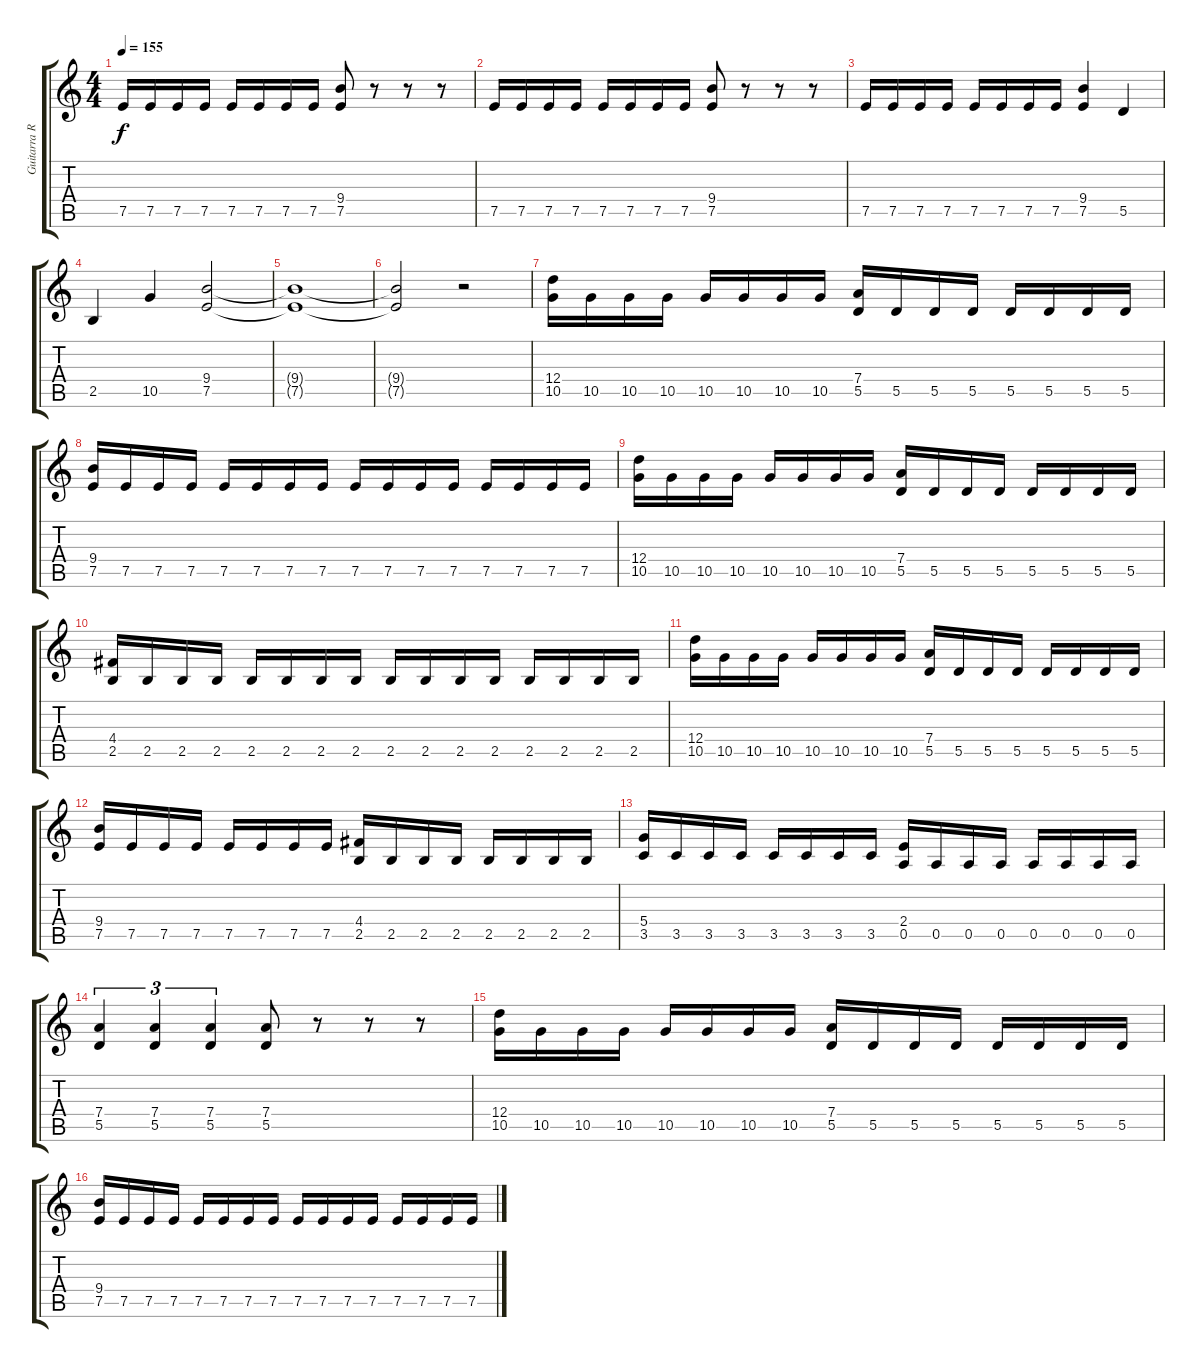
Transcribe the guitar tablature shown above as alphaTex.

\track ("Guitarra Ritmica" "Guitarra R") {instrument distortionguitar}
\staff {score tabs}
\tuning (E4 B3 G3 D3 A2 E2) {hide}
\ts (4 4)
\tempo 155
\clef g2
\ks c
7.5.16{dy f instrument distortionguitar} 7.5.16 7.5.16 7.5.16 7.5.16 7.5.16 7.5.16 7.5.16 (9.4 7.5).8 r.8 r.8 r.8 |
7.5.16 7.5.16 7.5.16 7.5.16 7.5.16 7.5.16 7.5.16 7.5.16 (9.4 7.5).8 r.8 r.8 r.8 |
7.5.16 7.5.16 7.5.16 7.5.16 7.5.16 7.5.16 7.5.16 7.5.16 (9.4 7.5).4 5.5.4 |
2.5.4 10.5.4 (9.4 7.5).2 |
(9.4{t} 7.5{t}).1 |
(9.4{t} 7.5{t}).2 r.2 |
(12.4 10.5).16 10.5.16 10.5.16 10.5.16 10.5.16 10.5.16 10.5.16 10.5.16 (7.4 5.5).16 5.5.16 5.5.16 5.5.16 5.5.16 5.5.16 5.5.16 5.5.16 |
(9.4 7.5).16 7.5.16 7.5.16 7.5.16 7.5.16 7.5.16 7.5.16 7.5.16 7.5.16 7.5.16 7.5.16 7.5.16 7.5.16 7.5.16 7.5.16 7.5.16 |
(12.4 10.5).16 10.5.16 10.5.16 10.5.16 10.5.16 10.5.16 10.5.16 10.5.16 (7.4 5.5).16 5.5.16 5.5.16 5.5.16 5.5.16 5.5.16 5.5.16 5.5.16 |
(4.4 2.5).16 2.5.16 2.5.16 2.5.16 2.5.16 2.5.16 2.5.16 2.5.16 2.5.16 2.5.16 2.5.16 2.5.16 2.5.16 2.5.16 2.5.16 2.5.16 |
(12.4 10.5).16 10.5.16 10.5.16 10.5.16 10.5.16 10.5.16 10.5.16 10.5.16 (7.4 5.5).16 5.5.16 5.5.16 5.5.16 5.5.16 5.5.16 5.5.16 5.5.16 |
(9.4 7.5).16 7.5.16 7.5.16 7.5.16 7.5.16 7.5.16 7.5.16 7.5.16 (4.4 2.5).16 2.5.16 2.5.16 2.5.16 2.5.16 2.5.16 2.5.16 2.5.16 |
(5.4 3.5).16 3.5.16 3.5.16 3.5.16 3.5.16 3.5.16 3.5.16 3.5.16 (2.4 0.5).16 0.5.16 0.5.16 0.5.16 0.5.16 0.5.16 0.5.16 0.5.16 |
(7.4 5.5).4{tu (3 2)} (7.4 5.5).4{tu (3 2)} (7.4 5.5).4{tu (3 2)} (7.4 5.5).8 r.8 r.8 r.8 |
(12.4 10.5).16 10.5.16 10.5.16 10.5.16 10.5.16 10.5.16 10.5.16 10.5.16 (7.4 5.5).16 5.5.16 5.5.16 5.5.16 5.5.16 5.5.16 5.5.16 5.5.16 |
(9.4 7.5).16 7.5.16 7.5.16 7.5.16 7.5.16 7.5.16 7.5.16 7.5.16 7.5.16 7.5.16 7.5.16 7.5.16 7.5.16 7.5.16 7.5.16 7.5.16
